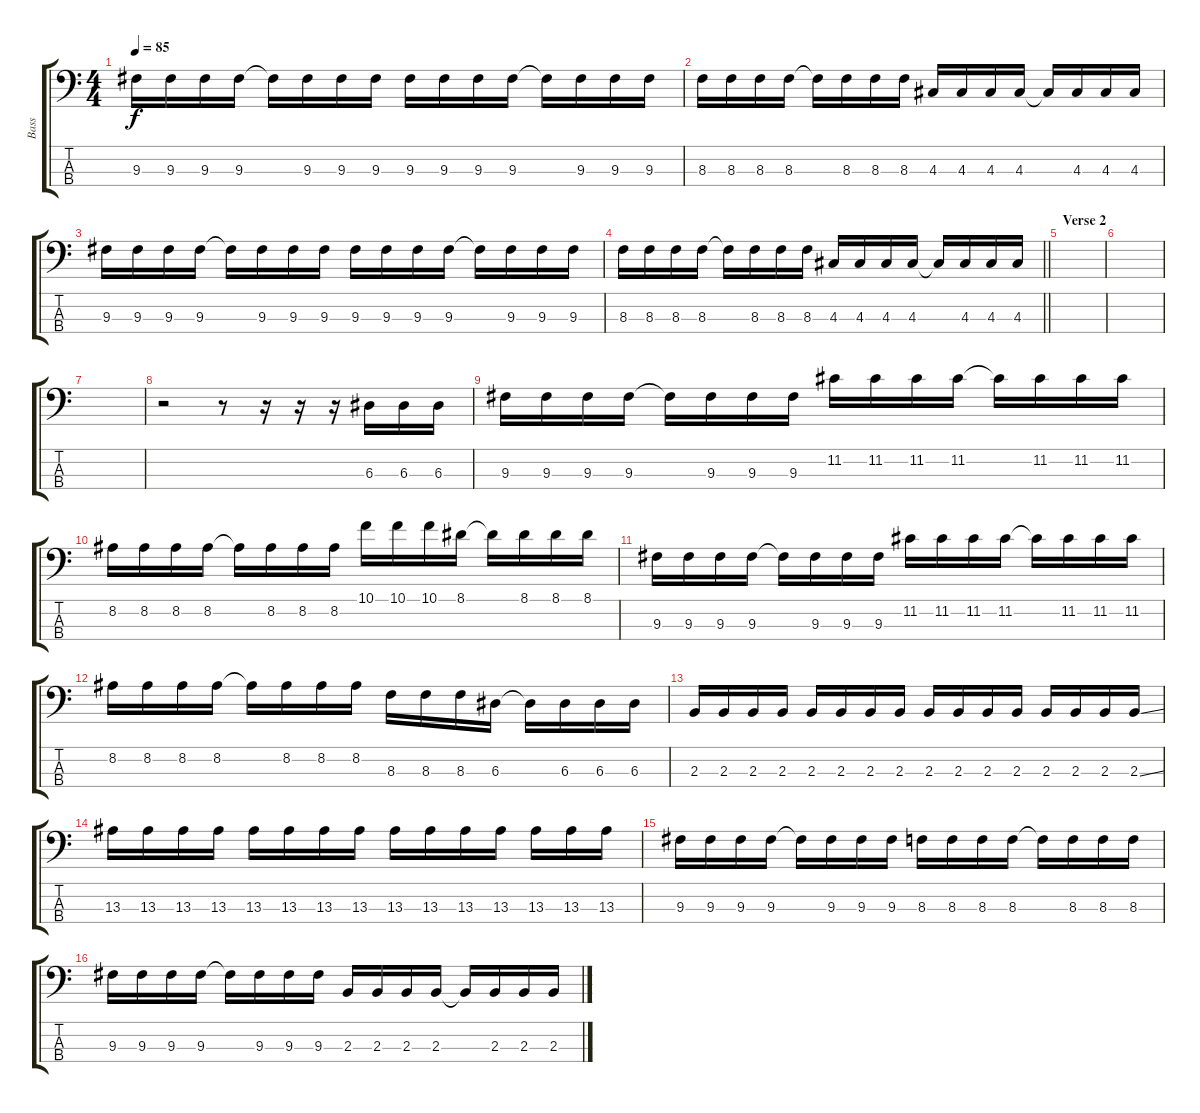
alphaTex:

\track ("Bass" "Bass") {instrument electricbasspick}
\staff {score tabs}
\tuning (G2 D2 A1 E1) {hide}
\ts (4 4)
\tempo 85
\clef f4
\ks c
9.3.16{dy f} 9.3.16 9.3.16 9.3.16 9.3{t}.16 9.3.16 9.3.16 9.3.16 9.3.16 9.3.16 9.3.16 9.3.16 9.3{t}.16 9.3.16 9.3.16 9.3.16 |
8.3.16 8.3.16 8.3.16 8.3.16 8.3{t}.16 8.3.16 8.3.16 8.3.16 4.3.16 4.3.16 4.3.16 4.3.16 4.3{t}.16 4.3.16 4.3.16 4.3.16 |
9.3.16 9.3.16 9.3.16 9.3.16 9.3{t}.16 9.3.16 9.3.16 9.3.16 9.3.16 9.3.16 9.3.16 9.3.16 9.3{t}.16 9.3.16 9.3.16 9.3.16 |
\barLineRight lightlight
8.3.16 8.3.16 8.3.16 8.3.16 8.3{t}.16 8.3.16 8.3.16 8.3.16 4.3.16 4.3.16 4.3.16 4.3.16 4.3{t}.16 4.3.16 4.3.16 4.3.16 |
\section ("" "Verse 2")
|
|
|
r.2 r.8 r.16 r.16 r.16 6.3.16 6.3.16 6.3.16 |
9.3.16 9.3.16 9.3.16 9.3.16 9.3{t}.16 9.3.16 9.3.16 9.3.16 11.2.16 11.2.16 11.2.16 11.2.16 11.2{t}.16 11.2.16 11.2.16 11.2.16 |
8.2.16 8.2.16 8.2.16 8.2.16 8.2{t}.16 8.2.16 8.2.16 8.2.16 10.1.16 10.1.16 10.1.16 8.1.16 8.1{t}.16 8.1.16 8.1.16 8.1.16 |
9.3.16 9.3.16 9.3.16 9.3.16 9.3{t}.16 9.3.16 9.3.16 9.3.16 11.2.16 11.2.16 11.2.16 11.2.16 11.2{t}.16 11.2.16 11.2.16 11.2.16 |
8.2.16 8.2.16 8.2.16 8.2.16 8.2{t}.16 8.2.16 8.2.16 8.2.16 8.3.16 8.3.16 8.3.16 6.3.16 6.3{t}.16 6.3.16 6.3.16 6.3.16 |
2.3.16 2.3.16 2.3.16 2.3.16 2.3.16 2.3.16 2.3.16 2.3.16 2.3.16 2.3.16 2.3.16 2.3.16 2.3.16 2.3.16 2.3.16 2.3{ss}.16 |
13.3.16 13.3.16 13.3.16 13.3.16 13.3.16 13.3.16 13.3.16 13.3.16 13.3.16 13.3.16 13.3.16 13.3.16 13.3.16 13.3.16 13.3.16 |
9.3.16 9.3.16 9.3.16 9.3.16 9.3{t}.16 9.3.16 9.3.16 9.3.16 8.3.16 8.3.16 8.3.16 8.3.16 8.3{t}.16 8.3.16 8.3.16 8.3.16 |
9.3.16 9.3.16 9.3.16 9.3.16 9.3{t}.16 9.3.16 9.3.16 9.3.16 2.3.16 2.3.16 2.3.16 2.3.16 2.3{t}.16 2.3.16 2.3.16 2.3.16
